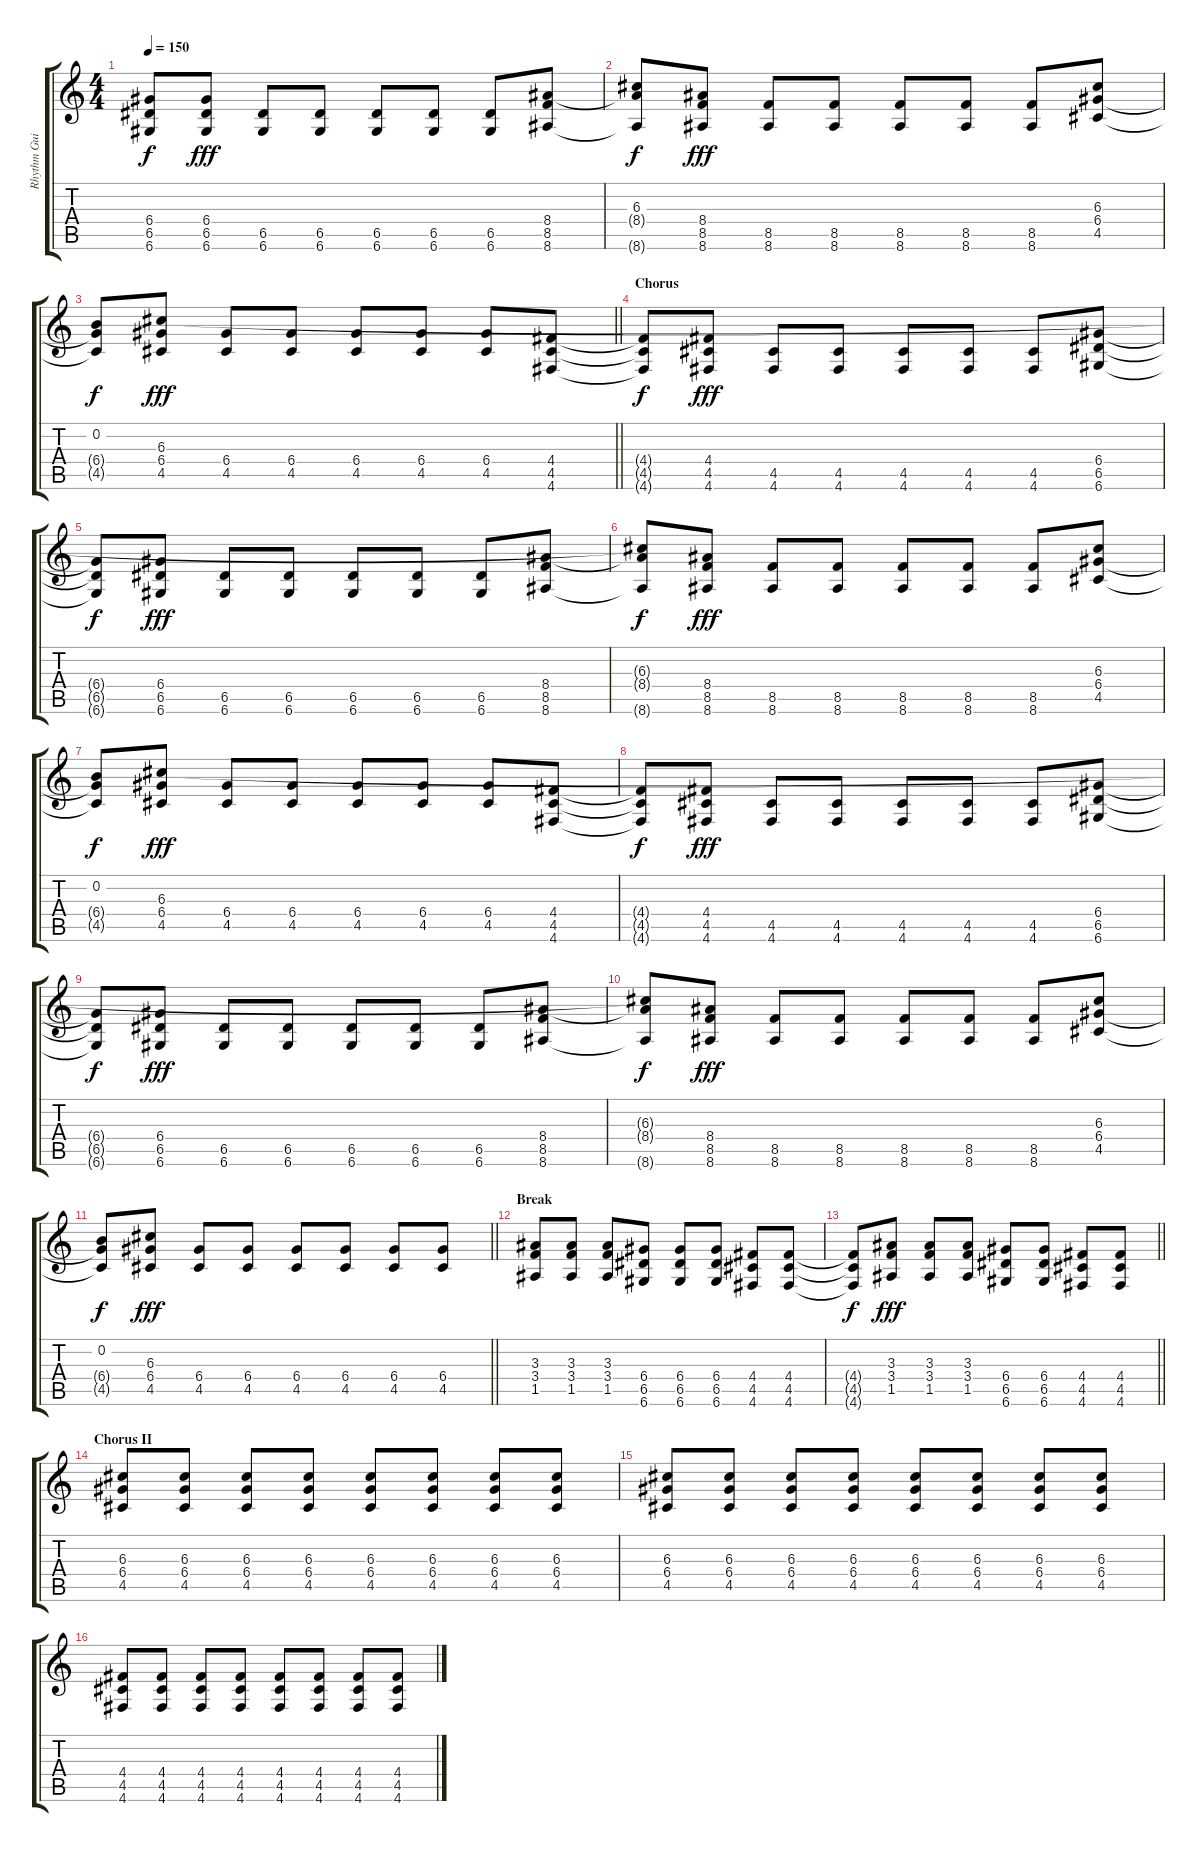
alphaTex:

\track ("Rhythm Guitar" "Rhythm Gui") {instrument distortionguitar}
\staff {score tabs}
\tuning (E4 B3 G3 D3 A2 D2) {hide}
\ts (4 4)
\tempo 150
\clef g2
\ks c
(6.4{t} 6.5{t} 6.6{t}).8{dy f} (6.4 6.5 6.6).8{dy fff} (6.5 6.6).8 (6.5 6.6).8 (6.5 6.6).8 (6.5 6.6).8 (6.5 6.6).8 (8.4 8.5 8.6).8 |
(6.3{t} 8.4{t} 8.6{t}).8{dy f} (8.4 8.5 8.6).8{dy fff} (8.5 8.6).8 (8.5 8.6).8 (8.5 8.6).8 (8.5 8.6).8 (8.5 8.6).8 (6.3 6.4 4.5).8 |
\barLineRight lightlight
(0.2 6.4{t} 4.5{t}).8{dy f} (6.3 6.4 4.5).8{dy fff} (6.4 4.5).8 (6.4 4.5).8 (6.4 4.5).8 (6.4 4.5).8 (6.4 4.5).8 (4.4 4.5 4.6).8 |
\section ("" "Chorus")
(4.4{t} 4.5{t} 4.6{t}).8{dy f} (4.4 4.5 4.6).8{dy fff} (4.5 4.6).8 (4.5 4.6).8 (4.5 4.6).8 (4.5 4.6).8 (4.5 4.6).8 (6.4 6.5 6.6).8 |
(6.4{t} 6.5{t} 6.6{t}).8{dy f} (6.4 6.5 6.6).8{dy fff} (6.5 6.6).8 (6.5 6.6).8 (6.5 6.6).8 (6.5 6.6).8 (6.5 6.6).8 (8.4 8.5 8.6).8 |
(6.3{t} 8.4{t} 8.6{t}).8{dy f} (8.4 8.5 8.6).8{dy fff} (8.5 8.6).8 (8.5 8.6).8 (8.5 8.6).8 (8.5 8.6).8 (8.5 8.6).8 (6.3 6.4 4.5).8 |
(0.2 6.4{t} 4.5{t}).8{dy f} (6.3 6.4 4.5).8{dy fff} (6.4 4.5).8 (6.4 4.5).8 (6.4 4.5).8 (6.4 4.5).8 (6.4 4.5).8 (4.4 4.5 4.6).8 |
(4.4{t} 4.5{t} 4.6{t}).8{dy f} (4.4 4.5 4.6).8{dy fff} (4.5 4.6).8 (4.5 4.6).8 (4.5 4.6).8 (4.5 4.6).8 (4.5 4.6).8 (6.4 6.5 6.6).8 |
(6.4{t} 6.5{t} 6.6{t}).8{dy f} (6.4 6.5 6.6).8{dy fff} (6.5 6.6).8 (6.5 6.6).8 (6.5 6.6).8 (6.5 6.6).8 (6.5 6.6).8 (8.4 8.5 8.6).8 |
(6.3{t} 8.4{t} 8.6{t}).8{dy f} (8.4 8.5 8.6).8{dy fff} (8.5 8.6).8 (8.5 8.6).8 (8.5 8.6).8 (8.5 8.6).8 (8.5 8.6).8 (6.3 6.4 4.5).8 |
\barLineRight lightlight
(0.2 6.4{t} 4.5{t}).8{dy f} (6.3 6.4 4.5).8{dy fff} (6.4 4.5).8 (6.4 4.5).8 (6.4 4.5).8 (6.4 4.5).8 (6.4 4.5).8 (6.4 4.5).8 |
\section ("" "Break")
(3.3 3.4 1.5).8 (3.3 3.4 1.5).8 (3.3 3.4 1.5).8 (6.4 6.5 6.6).8 (6.4 6.5 6.6).8 (6.4 6.5 6.6).8 (4.4 4.5 4.6).8 (4.4 4.5 4.6).8 |
\barLineRight lightlight
(4.4{t} 4.5{t} 4.6{t}).8{dy f} (3.3 3.4 1.5).8{dy fff} (3.3 3.4 1.5).8 (3.3 3.4 1.5).8 (6.4 6.5 6.6).8 (6.4 6.5 6.6).8 (4.4 4.5 4.6).8 (4.4 4.5 4.6).8 |
\section ("" "Chorus II")
(6.3 6.4 4.5).8 (6.3 6.4 4.5).8 (6.3 6.4 4.5).8 (6.3 6.4 4.5).8 (6.3 6.4 4.5).8 (6.3 6.4 4.5).8 (6.3 6.4 4.5).8 (6.3 6.4 4.5).8 |
(6.3 6.4 4.5).8 (6.3 6.4 4.5).8 (6.3 6.4 4.5).8 (6.3 6.4 4.5).8 (6.3 6.4 4.5).8 (6.3 6.4 4.5).8 (6.3 6.4 4.5).8 (6.3 6.4 4.5).8 |
(4.4 4.5 4.6).8 (4.4 4.5 4.6).8 (4.4 4.5 4.6).8 (4.4 4.5 4.6).8 (4.4 4.5 4.6).8 (4.4 4.5 4.6).8 (4.4 4.5 4.6).8 (4.4 4.5 4.6).8
